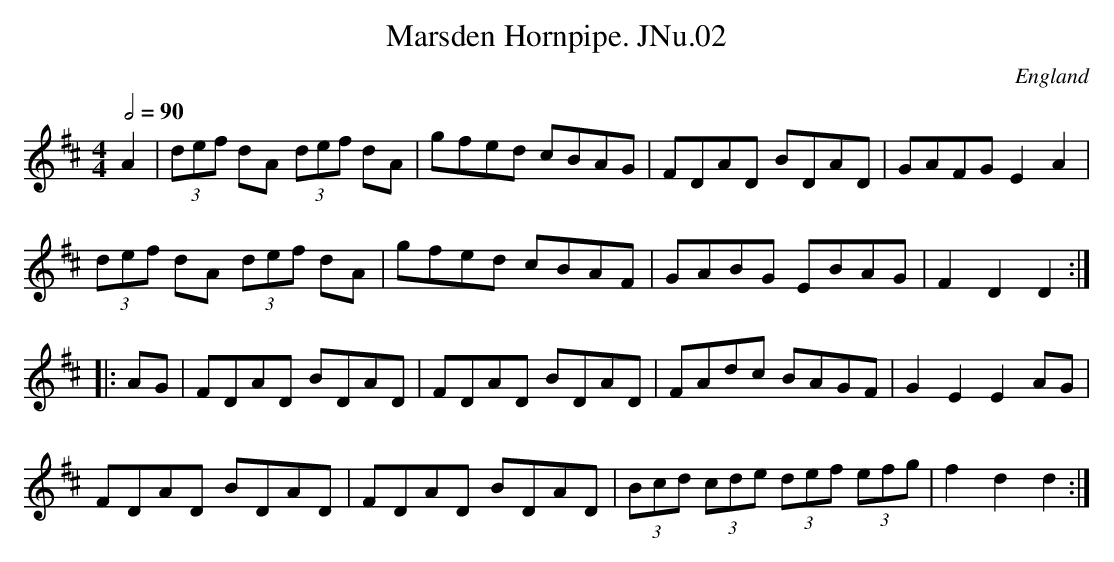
X:1
T:Marsden Hornpipe. JNu.02
L:1/8
M:4/4
O:England
Q:1/2=90
K:D
A2|(3def dA (3def dA|gfed cBAG|FDAD BDAD|GAFG E2 A2|!
(3def dA (3def dA|gfed cBAF|GABG EBAG|F2 D2 D2 :|!
|:AG|FDAD BDAD|FDAD BDAD|FAdc BAGF|G2 E2 E2 AG|!
FDAD BDAD|FDAD BDAD|(3Bcd (3cde (3def (3efg|f2 d2 d2:|
